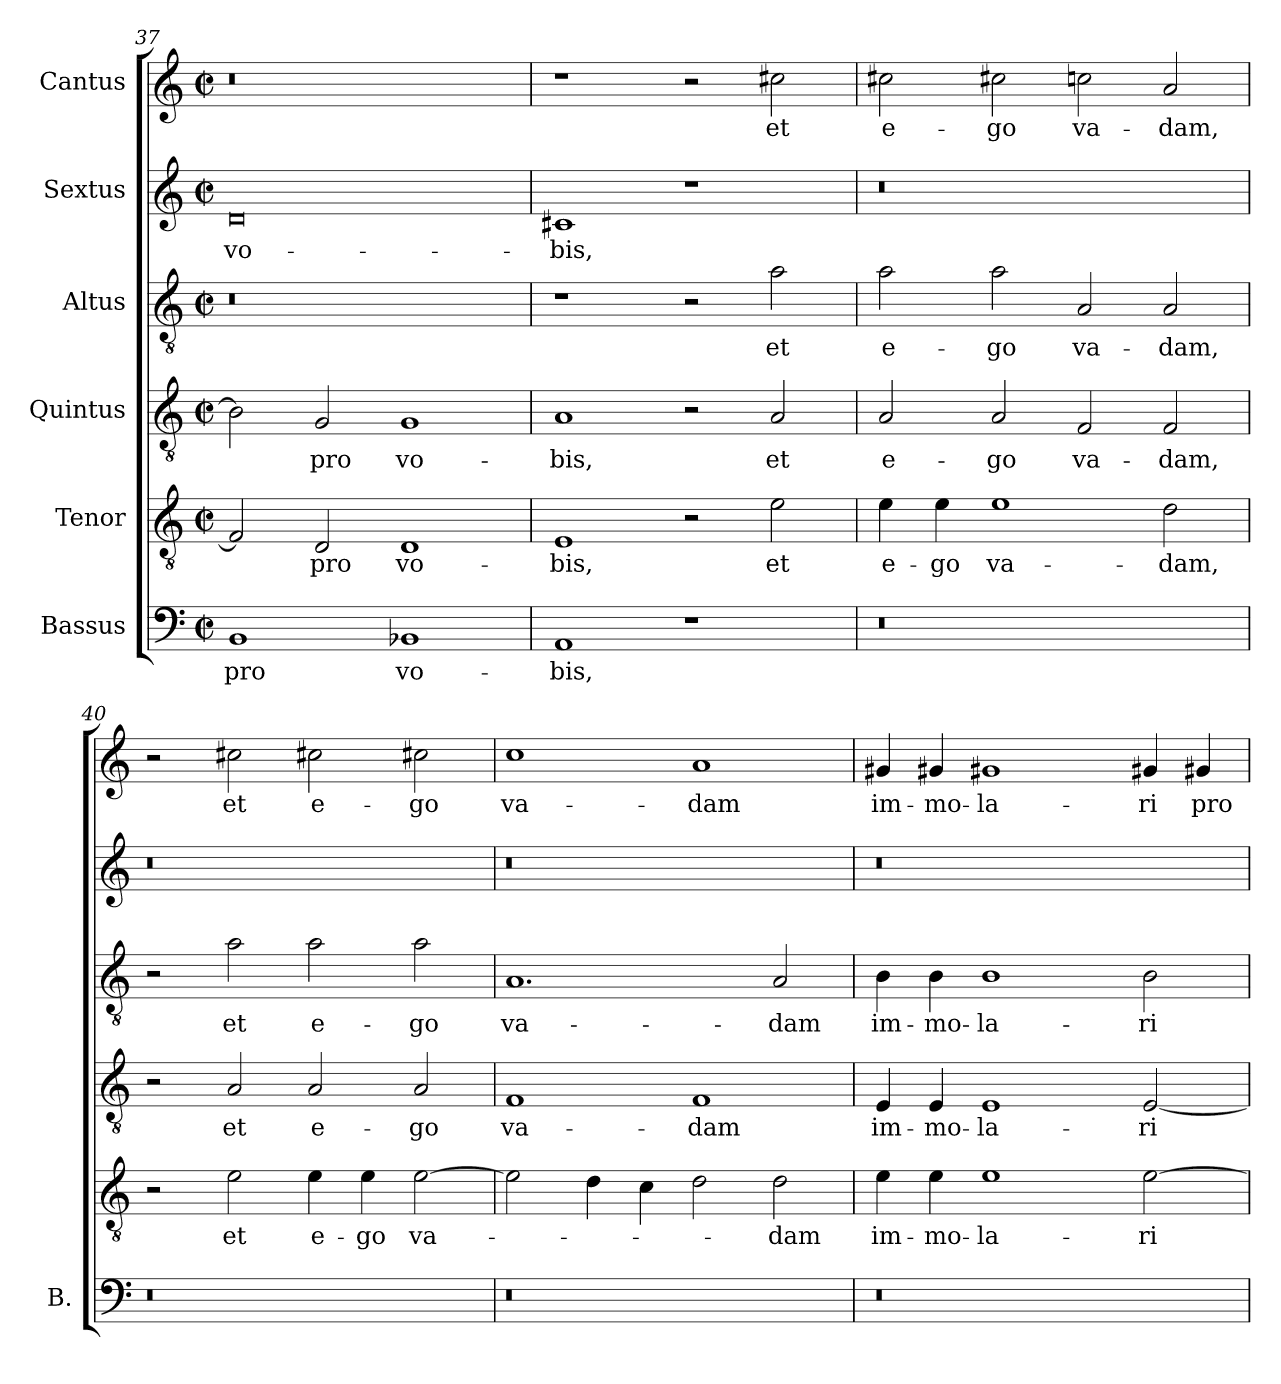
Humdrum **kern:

**kern	**text	**kern	**text	**kern	**text	**kern	**text	**kern	**text	**kern	**text
*part6	*part6	*part5	*part5	*part4	*part4	*part3	*part3	*part2	*part2	*part1	*part1
*staff6	*staff6	*staff5	*staff5	*staff4	*staff4	*staff3	*staff3	*staff2	*staff2	*staff1	*staff1
*I"Bassus	*	*I"Tenor	*	*I"Quintus	*	*I"Altus	*	*I"Sextus	*	*I"Cantus	*
*I'B.	*	*	*	*	*	*	*	*	*	*	*
*clefF4	*	*clefGv2	*	*clefGv2	*	*clefGv2	*	*clefG2	*	*clefG2	*
*k[]	*	*k[]	*	*k[]	*	*k[]	*	*k[]	*	*k[]	*
*C:	*	*C:	*	*C:	*	*C:	*	*C:	*	*C:	*
*M2/2	*	*M2/2	*	*M2/2	*	*M2/2	*	*M2/2	*	*M2/2	*
*met(c|)	*	*met(c|)	*	*met(c|)	*	*met(c|)	*	*met(c|)	*	*met(c|)	*
=37	=37	=37	=37	=37	=37	=37	=37	=37	=37	=37	=37
!	!	!	!	!	!	!LO:N:vis=0	!	!	!	!LO:N:vis=0	!
1BB/	pro	2F#/]	.	2B\]	.	1r	.	0d/	vo-	1r	.
.	.	2D/	pro	2G/	pro	.	.	.	.	.	.
1BB-X/	vo-	1D/	vo-	1G/	vo-	1ryy	.	.	.	1ryy	.
=38	=38	=38	=38	=38	=38	=38	=38	=38	=38	=38	=38
1AA/	-bis,	1E/	-bis,	1A/	-bis,	1r	.	1c#X/	-bis,	1r	.
1r	.	2r	.	2r	.	2r	.	1r	.	2r	.
.	.	2e\	et	2A/	et	2a\	et	.	.	2cc#X\	et
=39	=39	=39	=39	=39	=39	=39	=39	=39	=39	=39	=39
!LO:N:vis=0	!	!	!	!	!	!	!	!LO:N:vis=0	!	!	!
1r	.	4e\	e-	2A/	e-	2a\	e-	1r	.	2cc#X\	e-
.	.	4e\	-go	.	.	.	.	.	.	.	.
.	.	1e\	va-	2A/	-go	2a\	-go	.	.	2cc#X\	-go
1ryy	.	.	.	2F/	va-	2A/	va-	1ryy	.	2cc\	va-
.	.	2d\	-dam,	2F/	-dam,	2A/	-dam,	.	.	2a/	-dam,
=40	=40	=40	=40	=40	=40	=40	=40	=40	=40	=40	=40
!LO:N:vis=0	!	!	!	!	!	!	!	!LO:N:vis=0	!	!	!
1r	.	2r	.	2r	.	2r	.	1r	.	2r	.
.	.	2e\	et	2A/	et	2a\	et	.	.	2cc#X\	et
1ryy	.	4e\	e-	2A/	e-	2a\	e-	1ryy	.	2cc#X\	e-
.	.	4e\	-go	.	.	.	.	.	.	.	.
.	.	[2e\	va-	2A/	-go	2a\	-go	.	.	2cc#X\	-go
=41	=41	=41	=41	=41	=41	=41	=41	=41	=41	=41	=41
!LO:N:vis=0	!	!	!	!	!	!	!	!LO:N:vis=0	!	!	!
1r	.	2e\]	.	1F/	va-	1.A/	va-	1r	.	1cc\	va-
.	.	4d\	.	.	.	.	.	.	.	.	.
.	.	4c\	.	.	.	.	.	.	.	.	.
1ryy	.	2d\	.	1F/	-dam	.	.	1ryy	.	1a/	-dam
.	.	2d\	-dam	.	.	2A/	-dam	.	.	.	.
=42	=42	=42	=42	=42	=42	=42	=42	=42	=42	=42	=42
!LO:N:vis=0	!	!	!	!	!	!	!	!LO:N:vis=0	!	!	!
1r	.	4e\	im-	4E/	im-	4B\	im-	1r	.	4g#X/	im-
.	.	4e\	-mo-	4E/	-mo-	4B\	-mo-	.	.	4g#X/	-mo-
.	.	1e\	-la-	1E/	-la-	1B\	-la-	.	.	1g#X/	-la-
1ryy	.	.	.	.	.	.	.	1ryy	.	.	.
.	.	[2e\	-ri	[2E/	-ri	2B\	-ri	.	.	4g#X/	-ri
.	.	.	.	.	.	.	.	.	.	4g#X/	pro
=	=	=	=	=	=	=	=	=	=	=	=
*-	*-	*-	*-	*-	*-	*-	*-	*-	*-	*-	*-
